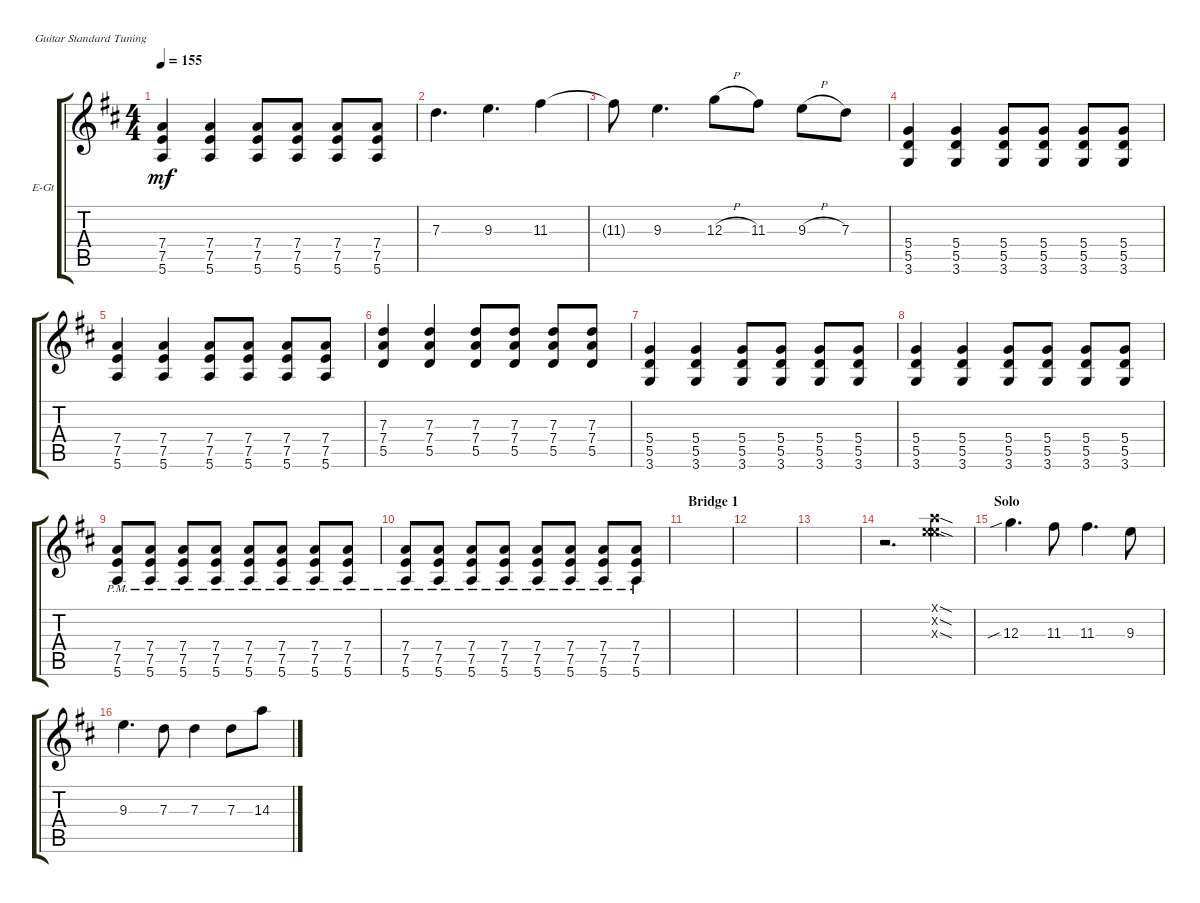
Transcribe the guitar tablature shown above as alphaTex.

\defaultSystemsLayout 4
\bracketExtendMode groupsimilarinstruments
\firstSystemTrackNameOrientation horizontal
\otherSystemsTrackNameOrientation horizontal
\track ("Electric Guitar (Rob Caggiano)" "E-Gt") {instrument distortionguitar}
\staff {score tabs}
\tuning (E4 B3 G3 D3 A2 E2)
\ts (4 4)
\tempo 155
\clef g2
\ks d
(5.6 7.5 7.4).4{dy mf} (7.4 7.5 5.6).4 (5.6 7.5 7.4).8 (7.4 7.5 5.6).8 (5.6 7.5 7.4).8 (7.4 7.5 5.6).8 |
7.3.4{d} 9.3.4{d} 11.3.4 |
11.3{t}.8 9.3.4{d} 12.3{h}.8 11.3.8 9.3{h}.8 7.3.8 |
(3.6 5.5 5.4).4 (3.6 5.5 5.4).4 (3.6 5.5 5.4).8 (3.6 5.5 5.4).8 (5.4 5.5 3.6).8 (3.6 5.5 5.4).8 |
(5.6 7.5 7.4).4 (7.4 7.5 5.6).4 (5.6 7.5 7.4).8 (7.4 7.5 5.6).8 (5.6 7.5 7.4).8 (7.4 7.5 5.6).8 |
(5.5 7.4 7.3).4 (5.5 7.4 7.3).4 (5.5 7.4 7.3).8 (7.3 7.4 5.5).8 (5.5 7.4 7.3).8 (7.3 7.4 5.5).8 |
(3.6 5.5 5.4).4 (5.4 5.5 3.6).4 (3.6 5.5 5.4).8 (5.4 5.5 3.6).8 (3.6 5.5 5.4).8 (5.4 5.5 3.6).8 |
(3.6 5.5 5.4).4 (3.6 5.5 5.4).4 (3.6 5.5 5.4).8 (3.6 5.5 5.4).8 (5.4 5.5 3.6).8 (3.6 5.5 5.4).8 |
(5.6{pm} 7.5{pm} 7.4{pm}).8 (5.6{pm} 7.5{pm} 7.4{pm}).8 (5.6{pm} 7.5{pm} 7.4{pm}).8 (5.6{pm} 7.5{pm} 7.4{pm}).8 (5.6{pm} 7.5{pm} 7.4{pm}).8 (5.6{pm} 7.5{pm} 7.4{pm}).8 (5.6{pm} 7.5{pm} 7.4{pm}).8 (5.6{pm} 7.5{pm} 7.4{pm}).8 |
(5.6{pm} 7.5{pm} 7.4{pm}).8 (5.6{pm} 7.5{pm} 7.4{pm}).8 (5.6{pm} 7.5{pm} 7.4{pm}).8 (5.6{pm} 7.5{pm} 7.4{pm}).8 (5.6{pm} 7.5{pm} 7.4{pm}).8 (5.6{pm} 7.5{pm} 7.4{pm}).8 (5.6{pm} 7.5{pm} 7.4{pm}).8 (5.6{pm} 7.5{pm} 7.4{pm}).8 |
\section ("" "Bridge 1")
|
|
|
r.2{d} (9.3{sod x} 10.2{sod x} 0.1{sod x}).4 |
\section ("" "Solo")
12.3{sib}.4{d} 11.3.8 11.3.4{d} 9.3.8 |
9.3.4{d} 7.3.8 7.3.4 7.3.8 14.3.8
